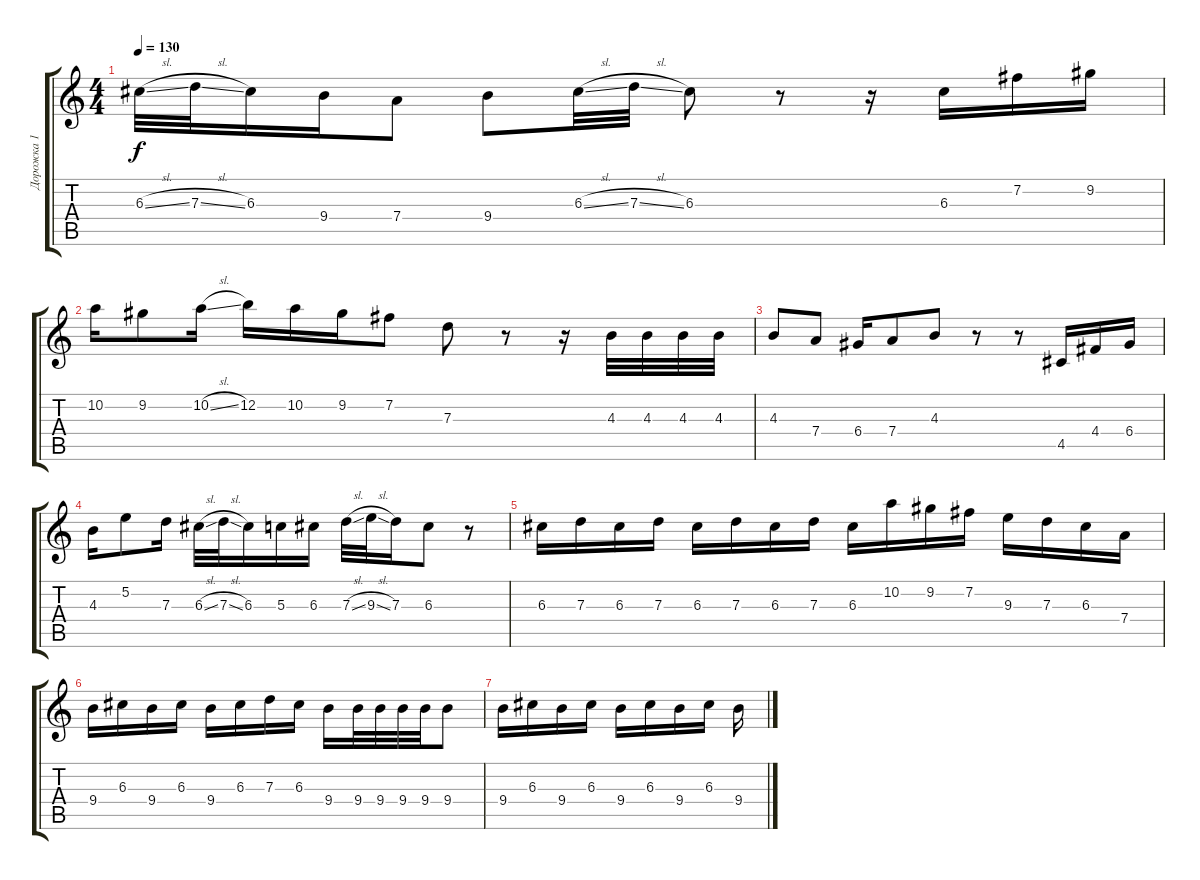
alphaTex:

\track ("Дорожка 1" "Дорожка 1") {instrument acousticguitarsteel}
\staff {score tabs}
\tuning (E4 B3 G3 D3 A2 E2) {hide}
\ts (4 4)
\tempo 130
\clef g2
\ks c
6.3{sl}.32{dy f} 7.3{sl}.32 6.3.16 9.4.16 7.4.8 9.4.8 6.3{sl}.32 7.3{sl}.32 6.3.8 r.8 r.16 6.3.16 7.2.16 9.2.16 |
10.2.16 9.2.8 10.2{sl}.16 12.2.16 10.2.16 9.2.16 7.2.8 7.3.8 r.8 r.16 4.3.32 4.3.32 4.3.32 4.3.32 |
4.3.8 7.4.8 6.4.16 7.4.8 4.3.8 r.8 r.8 4.5.16 4.4.16 6.4.16 |
4.3.16 5.2.8 7.3.16 6.3{sl}.32 7.3{sl}.32 6.3.16 5.3.16 6.3.16 7.3{sl}.32 9.3{sl}.32 7.3.16 6.3.8 r.8 |
6.3.16 7.3.16 6.3.16 7.3.16 6.3.16 7.3.16 6.3.16 7.3.16 6.3.16 10.2.16 9.2.16 7.2.16 9.3.16 7.3.16 6.3.16 7.4.16 |
9.4.16 6.3.16 9.4.16 6.3.16 9.4.16 6.3.16 7.3.16 6.3.16 9.4.16 9.4.32 9.4.32 9.4.32 9.4.32 9.4.8 |
9.4.16 6.3.16 9.4.16 6.3.16 9.4.16 6.3.16 9.4.16 6.3.16 9.4.16
